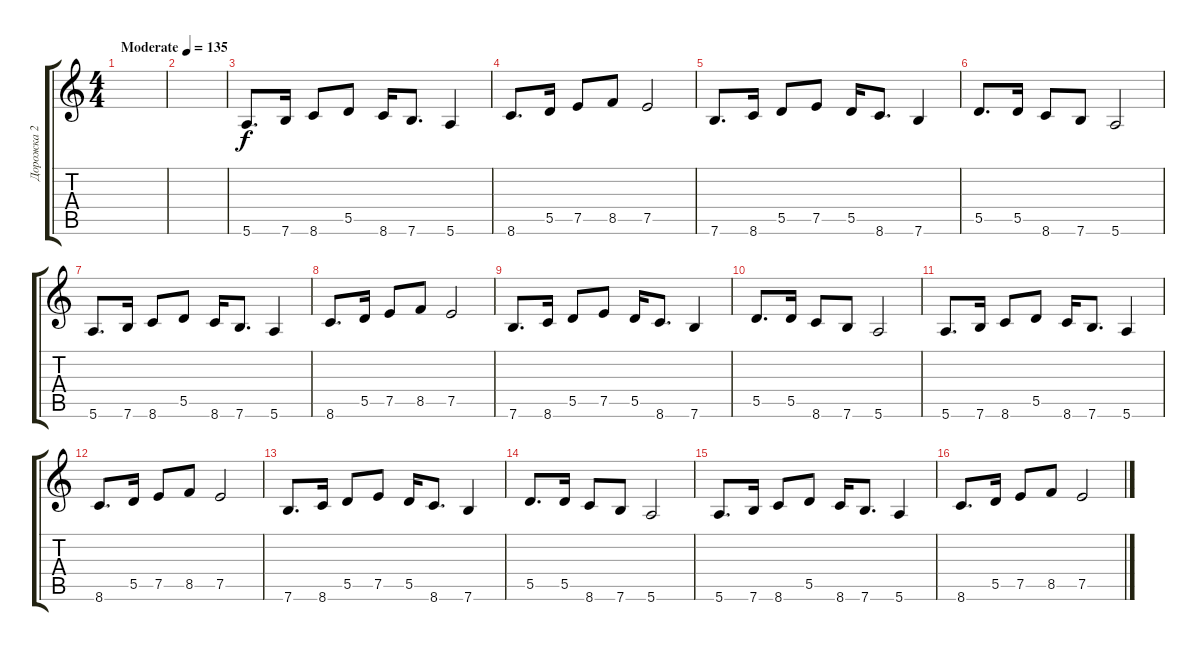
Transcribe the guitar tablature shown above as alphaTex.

\track ("Дорожка 2" "Дорожка 2") {instrument electricguitarclean}
\staff {score tabs}
\tuning (E4 B3 G3 D3 A2 E2) {hide}
\ts (4 4)
\tempo (135 "Moderate")
\clef g2
\ks c
|
|
5.6.8{d} 7.6.16 8.6.8 5.5.8 8.6.16 7.6.8{d} 5.6.4 |
8.6.8{d} 5.5.16 7.5.8 8.5.8 7.5.2 |
7.6.8{d} 8.6.16 5.5.8 7.5.8 5.5.16 8.6.8{d} 7.6.4 |
5.5.8{d} 5.5.16 8.6.8 7.6.8 5.6.2 |
5.6.8{d} 7.6.16 8.6.8 5.5.8 8.6.16 7.6.8{d} 5.6.4 |
8.6.8{d} 5.5.16 7.5.8 8.5.8 7.5.2 |
7.6.8{d} 8.6.16 5.5.8 7.5.8 5.5.16 8.6.8{d} 7.6.4 |
5.5.8{d} 5.5.16 8.6.8 7.6.8 5.6.2 |
5.6.8{d} 7.6.16 8.6.8 5.5.8 8.6.16 7.6.8{d} 5.6.4 |
8.6.8{d} 5.5.16 7.5.8 8.5.8 7.5.2 |
7.6.8{d} 8.6.16 5.5.8 7.5.8 5.5.16 8.6.8{d} 7.6.4 |
5.5.8{d} 5.5.16 8.6.8 7.6.8 5.6.2 |
5.6.8{d} 7.6.16 8.6.8 5.5.8 8.6.16 7.6.8{d} 5.6.4 |
8.6.8{d} 5.5.16 7.5.8 8.5.8 7.5.2
